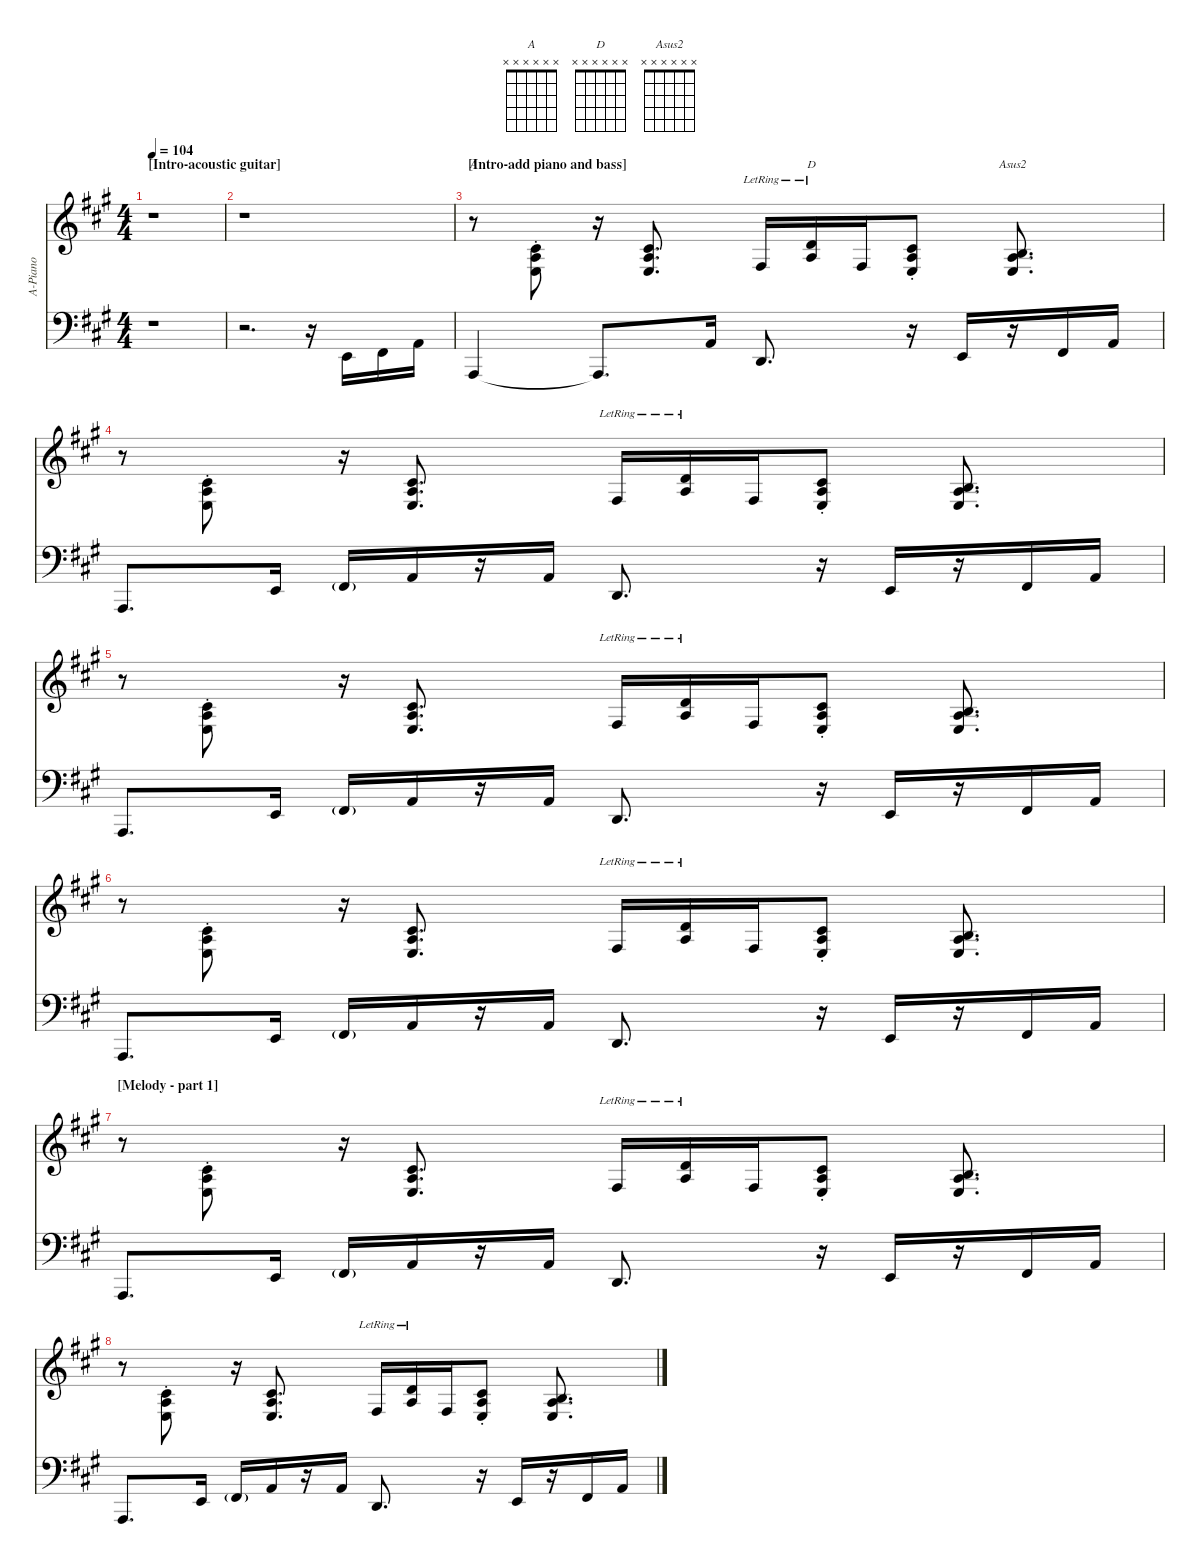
\hideDynamics
\bracketExtendMode nobrackets
\otherSystemsTrackNameOrientation horizontal
\track ("Acoustic Piano" "A-Piano") {defaultSystemsLayout 4 instrument acousticgrandpiano}
\staff {score}
\tuning (E4 B3 G3 D3 A2 E2)
\chord ("A" x x x x x x)
\chord ("D" x x x x x x)
\chord ("Asus2" x x x x x x)
\ts (4 4)
\beaming (8 2 2 2 2)
\section ("" "[Intro-acoustic guitar]")
\tempo 104
\clef g2
\scale
0.235294
\ks a
r.1{dy mp instrument acousticgrandpiano beam Down} |
\scale
0.235294 r.1{beam Down} |
\section ("" "[Intro-add piano and bass]")
r.8{ch "A" beam Down} (2.2{st acc #} 2.3{st acc forcenatural} 2.4{st acc forcenatural}).8{beam Up} r.16{beam Up} (2.2{acc #} 2.3{acc forcenatural} 2.4{acc forcenatural}).8{d beam Up} 4.4{lr acc #}.16{beam Up} (3.2{lr acc forcenatural} 2.3{lr acc forcenatural}).16{ch "D" beam Up} 4.4{acc #}.16{beam Up} (2.2{st acc #} 2.3{st acc forcenatural} 2.4{st acc forcenatural}).8{beam Up} (0.2{acc forcenatural} 2.3{acc forcenatural} 2.4{acc forcenatural}).8{d ch "Asus2" beam Up} |
r.8{beam Down} (2.2{st acc #} 2.3{st acc forcenatural} 2.4{st acc forcenatural}).8{beam Up} r.16{beam Up} (2.2{acc #} 2.3{acc forcenatural} 2.4{acc forcenatural}).8{d beam Up} 4.4{lr acc #}.16{beam Up} (3.2{lr acc forcenatural} 2.3{lr acc forcenatural}).16{beam Up} 4.4{acc #}.16{beam Up} (2.2{st acc #} 2.3{st acc forcenatural} 2.4{st acc forcenatural}).8{beam Up} (0.2{acc forcenatural} 2.3{acc forcenatural} 2.4{acc forcenatural}).8{d beam Up} |
r.8{beam Down} (2.2{st acc #} 2.3{st acc forcenatural} 2.4{st acc forcenatural}).8{beam Up} r.16{beam Up} (2.2{acc #} 2.3{acc forcenatural} 2.4{acc forcenatural}).8{d beam Up} 4.4{lr acc #}.16{beam Up} (3.2{lr acc forcenatural} 2.3{lr acc forcenatural}).16{beam Up} 4.4{acc #}.16{beam Up} (2.2{st acc #} 2.3{st acc forcenatural} 2.4{st acc forcenatural}).8{beam Up} (0.2{acc forcenatural} 2.3{acc forcenatural} 2.4{acc forcenatural}).8{d beam Up} |
r.8{beam Down} (2.2{st acc #} 2.3{st acc forcenatural} 2.4{st acc forcenatural}).8{beam Up} r.16{beam Up} (2.2{acc #} 2.3{acc forcenatural} 2.4{acc forcenatural}).8{d beam Up} 4.4{lr acc #}.16{beam Up} (3.2{lr acc forcenatural} 2.3{lr acc forcenatural}).16{beam Up} 4.4{acc #}.16{beam Up} (2.2{st acc #} 2.3{st acc forcenatural} 2.4{st acc forcenatural}).8{beam Up} (0.2{acc forcenatural} 2.3{acc forcenatural} 2.4{acc forcenatural}).8{d beam Up} |
\section ("" "[Melody - part 1]")
r.8{beam Down} (2.2{st acc #} 2.3{st acc forcenatural} 2.4{st acc forcenatural}).8{beam Up} r.16{beam Up} (2.2{acc #} 2.3{acc forcenatural} 2.4{acc forcenatural}).8{d beam Up} 4.4{lr acc #}.16{beam Up} (3.2{lr acc forcenatural} 2.3{lr acc forcenatural}).16{beam Up} 4.4{acc #}.16{beam Up} (2.2{st acc #} 2.3{st acc forcenatural} 2.4{st acc forcenatural}).8{beam Up} (0.2{acc forcenatural} 2.3{acc forcenatural} 2.4{acc forcenatural}).8{d beam Up} |
r.8{beam Down} (2.2{st acc #} 2.3{st acc forcenatural} 2.4{st acc forcenatural}).8{beam Up} r.16{beam Up} (2.2{acc #} 2.3{acc forcenatural} 2.4{acc forcenatural}).8{d beam Up} 4.4{lr acc #}.16{beam Up} (3.2{lr acc forcenatural} 2.3{lr acc forcenatural}).16{beam Up} 4.4{acc #}.16{beam Up} (2.2{st acc #} 2.3{st acc forcenatural} 2.4{st acc forcenatural}).8{beam Up} (0.2{acc forcenatural} 2.3{acc forcenatural} 2.4{acc forcenatural}).8{d beam Up}
\staff {score}
\tuning (E4 B3 G3 D3 A2 E2)
\clef f4
\ottava regular
\simile none
\ks a
r.1{dy mf beam Down} |
r.2{d beam Down} r.16{beam Down} 0.6{acc forcenatural}.16{beam Up} 2.6{acc #}.16{beam Up} 5.6{acc forcenatural}.16{beam Up} |
-7.6{acc forcenatural}.4{beam Up} -7.6{t acc forcenatural}.8{d beam Up} 0.5{acc forcenatural}.16{beam Up} -2.6{acc forcenatural}.8{d beam Up} r.16{beam Up} 0.6{acc forcenatural}.16{beam Up} r.16{beam Up} 2.6{acc #}.16{beam Up} 5.6{acc forcenatural}.16{beam Up} |
-7.6{acc forcenatural}.8{d beam Up} 0.6{acc forcenatural}.16{beam Up} 2.6{g acc #}.16{beam Up} 5.6{acc forcenatural}.16{beam Up} r.16{beam Up} 0.5{acc forcenatural}.16{beam Up} -2.6{acc forcenatural}.8{d beam Up} r.16{beam Up} 0.6{acc forcenatural}.16{beam Up} r.16{beam Up} 2.6{acc #}.16{beam Up} 5.6{acc forcenatural}.16{beam Up} |
-7.6{acc forcenatural}.8{d beam Up} 0.6{acc forcenatural}.16{beam Up} 2.6{g acc #}.16{beam Up} 5.6{acc forcenatural}.16{beam Up} r.16{beam Up} 0.5{acc forcenatural}.16{beam Up} -2.6{acc forcenatural}.8{d beam Up} r.16{beam Up} 0.6{acc forcenatural}.16{beam Up} r.16{beam Up} 2.6{acc #}.16{beam Up} 5.6{acc forcenatural}.16{beam Up} |
-7.6{acc forcenatural}.8{d beam Up} 0.6{acc forcenatural}.16{beam Up} 2.6{g acc #}.16{beam Up} 5.6{acc forcenatural}.16{beam Up} r.16{beam Up} 0.5{acc forcenatural}.16{beam Up} -2.6{acc forcenatural}.8{d beam Up} r.16{beam Up} 0.6{acc forcenatural}.16{beam Up} r.16{beam Up} 2.6{acc #}.16{beam Up} 5.6{acc forcenatural}.16{beam Up} |
-7.6{acc forcenatural}.8{d beam Up} 0.6{acc forcenatural}.16{beam Up} 2.6{g acc #}.16{beam Up} 5.6{acc forcenatural}.16{beam Up} r.16{beam Up} 0.5{acc forcenatural}.16{beam Up} -2.6{acc forcenatural}.8{d beam Up} r.16{beam Up} 0.6{acc forcenatural}.16{beam Up} r.16{beam Up} 2.6{acc #}.16{beam Up} 5.6{acc forcenatural}.16{beam Up} |
-7.6{acc forcenatural}.8{d beam Up} 0.6{acc forcenatural}.16{beam Up} 2.6{g acc #}.16{beam Up} 5.6{acc forcenatural}.16{beam Up} r.16{beam Up} 0.5{acc forcenatural}.16{beam Up} -2.6{acc forcenatural}.8{d beam Up} r.16{beam Up} 0.6{acc forcenatural}.16{beam Up} r.16{beam Up} 2.6{acc #}.16{beam Up} 5.6{acc forcenatural}.16{beam Up}
